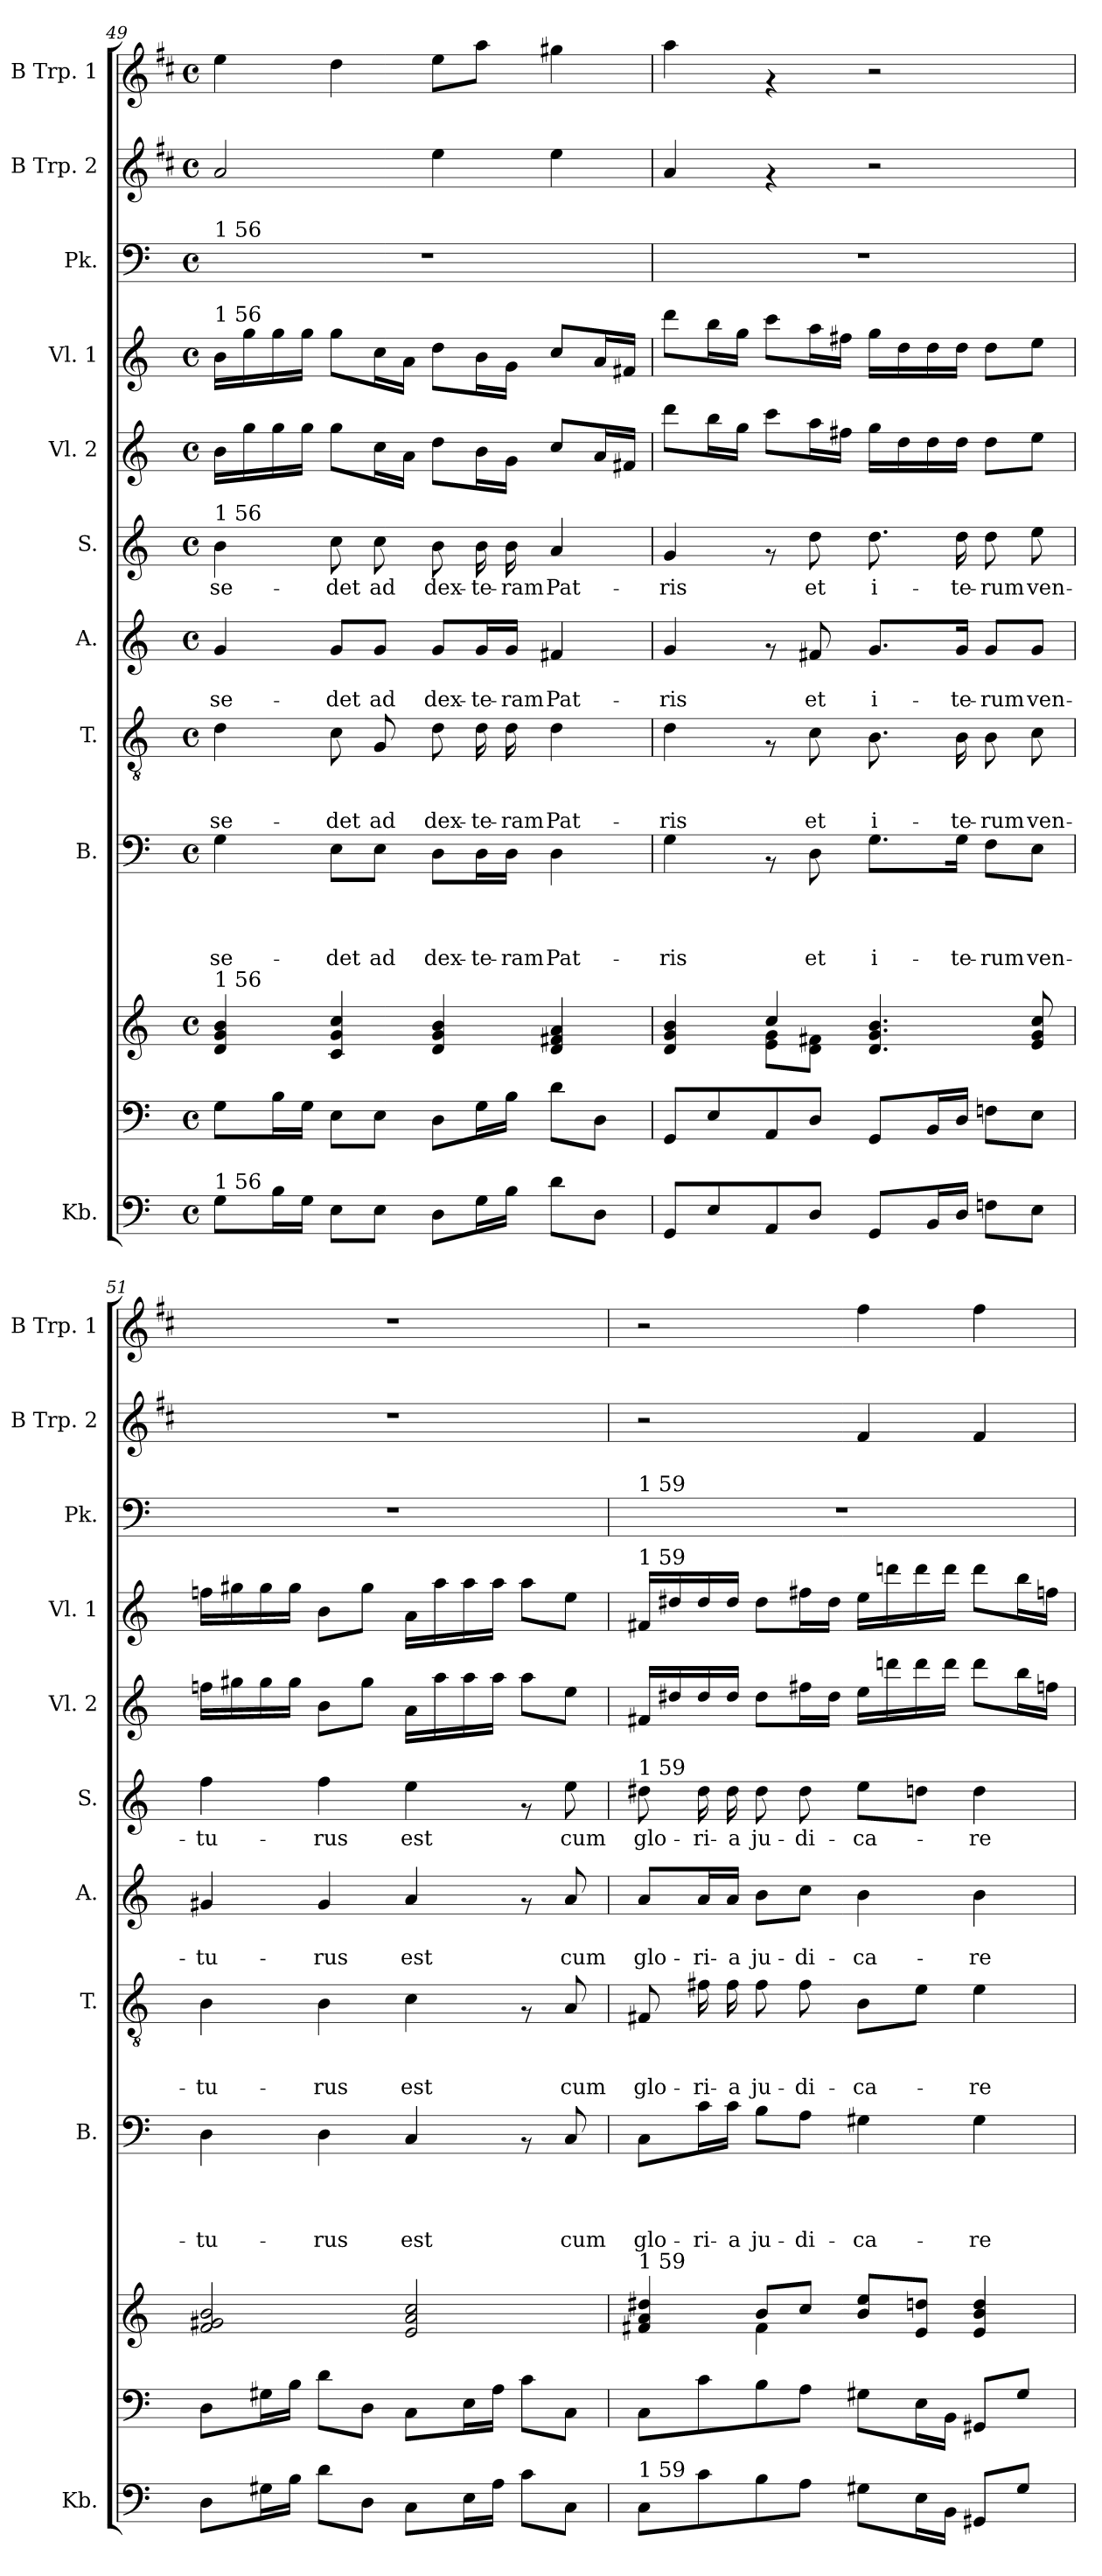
**kern	**kern	**kern	**kern	**text	**text	**text	**text	**kern	**text	**text	**text	**kern	**text	**text	**kern	**text	**kern	**kern	**kern	**kern	**kern
*part12	*part11	*part10	*part9	*part9	*part9	*part9	*part9	*part8	*part8	*part8	*part8	*part7	*part7	*part7	*part6	*part6	*part5	*part4	*part3	*part2	*part1
*staff12	*staff11	*staff10	*staff9	*staff9	*staff9	*staff9	*staff9	*staff8	*staff8	*staff8	*staff8	*staff7	*staff7	*staff7	*staff6	*staff6	*staff5	*staff4	*staff3	*staff2	*staff1
*I"Kb.	*	*	*I"B.	*	*	*	*	*I"T.	*	*	*	*I"A.	*	*	*I"S.	*	*I"Vl. 2	*I"Vl. 1	*I"Pk.	*I"B Trp. 2	*I"B Trp. 1
*I'Kb.	*	*	*I'B.	*	*	*	*	*I'T.	*	*	*	*I'A.	*	*	*I'S.	*	*I'Vl. 2	*I'Vl. 1	*I'Pk.	*I'B Trp. 2	*I'B Trp. 1
!!LO:PB:g=z
*clefF4	*clefF4	*clefG2	*clefF4	*	*	*	*	*clefGv2	*	*	*	*clefG2	*	*	*clefG2	*	*clefG2	*clefG2	*clefF4	*clefG2	*clefG2
*	*	*	*	*	*	*	*	*	*	*	*	*	*	*	*	*	*	*	*	*ITrd1c2	*ITrd1c2
*k[]	*k[]	*k[]	*k[]	*	*	*	*	*k[]	*	*	*	*k[]	*	*	*k[]	*	*k[]	*k[]	*k[]	*k[]	*k[]
*C:	*C:	*C:	*C:	*	*	*	*	*C:	*	*	*	*C:	*	*	*C:	*	*C:	*C:	*C:	*C:	*C:
*M4/4	*M4/4	*M4/4	*M4/4	*	*	*	*	*M4/4	*	*	*	*M4/4	*	*	*M4/4	*	*M4/4	*M4/4	*M4/4	*M4/4	*M4/4
*met(c)	*met(c)	*met(c)	*met(c)	*	*	*	*	*met(c)	*	*	*	*met(c)	*	*	*met(c)	*	*met(c)	*met(c)	*met(c)	*met(c)	*met(c)
=49	=49	=49	=49	=49	=49	=49	=49	=49	=49	=49	=49	=49	=49	=49	=49	=49	=49	=49	=49	=49	=49
!	!	!	!	!	!	!	!	!	!	!	!	!	!	!	!	!	!	!	!LO:TX:a:t=1 56	!	!
!	!	!	!	!	!	!	!	!	!	!	!	!	!	!	!	!	!	!LO:TX:a:t=1 56	!	!	!
!	!	!	!	!	!	!	!	!	!	!	!	!	!	!	!LO:TX:a:t=1 56	!	!	!	!	!	!
!	!	!LO:TX:a:t=1 56	!	!	!	!	!	!	!	!	!	!	!	!	!	!	!	!	!	!	!
!LO:TX:a:t=1 56	!	!	!	!	!	!	!	!	!	!	!	!	!	!	!	!	!	!	!	!	!
!	!	!	!	!	!	!	!LO:LY:b	!	!	!	!LO:LY:b	!	!	!LO:LY:b	!	!LO:LY:b	!	!	!	!	!
8G\L	8G\L	4d/ 4g/ 4b/	4G\	.	.	.	se-	4d\	.	.	se-	4g/	.	se-	4b\	se-	16b\LL	16b\LL	1r	2g/	4dd\
.	.	.	.	.	.	.	.	.	.	.	.	.	.	.	.	.	16gg\	16gg\	.	.	.
16B\L	16B\L	.	.	.	.	.	.	.	.	.	.	.	.	.	.	.	16gg\	16gg\	.	.	.
16G\JJ	16G\JJ	.	.	.	.	.	.	.	.	.	.	.	.	.	.	.	16gg\JJ	16gg\JJ	.	.	.
!	!	!	!	!	!	!	!LO:LY:b	!	!	!	!LO:LY:b	!	!	!LO:LY:b	!	!LO:LY:b	!	!	!	!	!
8E\L	8E\L	4c/ 4g/ 4cc/	8E\L	.	.	.	-det	8c\	.	.	-det	8g/L	.	-det	8cc\	-det	8gg\L	8gg\L	.	.	4cc\
!	!	!	!	!	!	!	!LO:LY:b	!	!	!	!LO:LY:b	!	!	!LO:LY:b	!	!LO:LY:b	!	!	!	!	!
8E\J	8E\J	.	8E\J	.	.	.	ad	8G/	.	.	ad	8g/J	.	ad	8cc\	ad	16cc\L	16cc\L	.	.	.
.	.	.	.	.	.	.	.	.	.	.	.	.	.	.	.	.	16a\JJ	16a\JJ	.	.	.
!	!	!	!	!	!	!	!LO:LY:b	!	!	!	!LO:LY:b	!	!	!LO:LY:b	!	!LO:LY:b	!	!	!	!	!
8D\L	8D\L	4d/ 4g/ 4b/	8D\L	.	.	.	dex-	8d\	.	.	dex-	8g/L	.	dex-	8b\	dex-	8dd\L	8dd\L	.	4dd\	8dd\L
!	!	!	!	!	!	!	!LO:LY:b	!	!	!	!LO:LY:b	!	!	!LO:LY:b	!	!LO:LY:b	!	!	!	!	!
16G\L	16G\L	.	16D\L	.	.	.	-te-	16d\	.	.	-te-	16g/L	.	-te-	16b\	-te-	16b\L	16b\L	.	.	8gg\J
!	!	!	!	!	!	!	!LO:LY:b	!	!	!	!LO:LY:b	!	!	!LO:LY:b	!	!LO:LY:b	!	!	!	!	!
16B\JJ	16B\JJ	.	16D\JJ	.	.	.	-ram	16d\	.	.	-ram	16g/JJ	.	-ram	16b\	-ram	16g\JJ	16g\JJ	.	.	.
!	!	!	!	!	!	!	!LO:LY:b	!	!	!	!LO:LY:b	!	!	!LO:LY:b	!	!LO:LY:b	!	!	!	!	!
8d\L	8d\L	4d/ 4f#X/ 4a/	4D\	.	.	.	Pat-	4d\	.	.	Pat-	4f#X/	.	Pat-	4a/	Pat-	8cc/L	8cc/L	.	4dd\	4ff#X\
8D\J	8D\J	.	.	.	.	.	.	.	.	.	.	.	.	.	.	.	16a/L	16a/L	.	.	.
.	.	.	.	.	.	.	.	.	.	.	.	.	.	.	.	.	16f#X/JJ	16f#X/JJ	.	.	.
=50	=50	=50	=50	=50	=50	=50	=50	=50	=50	=50	=50	=50	=50	=50	=50	=50	=50	=50	=50	=50	=50
*	*	*^	*	*	*	*	*	*	*	*	*	*	*	*	*	*	*	*	*	*	*
!	!	!	!	!	!	!	!	!LO:LY:b	!	!	!	!LO:LY:b	!	!	!LO:LY:b	!	!LO:LY:b	!	!	!	!	!
8GG/L	8GG/L	4d/ 4g/ 4b/	4ryy	4G\	.	.	.	-ris	4d\	.	.	-ris	4g/	.	-ris	4g/	-ris	8ddd\L	8ddd\L	1r	4g/	4gg\
8E/	8E/	.	.	.	.	.	.	.	.	.	.	.	.	.	.	.	.	16bb\L	16bb\L	.	.	.
.	.	.	.	.	.	.	.	.	.	.	.	.	.	.	.	.	.	16gg\JJ	16gg\JJ	.	.	.
8AA/	8AA/	4cc/	8e\ 8g\L	8rAA	.	.	.	.	8rF	.	.	.	8rf	.	.	8rf	.	8ccc\L	8ccc\L	.	4rf	4rf
!	!	!	!	!	!	!	!	!LO:LY:b	!	!	!	!LO:LY:b	!	!	!LO:LY:b	!	!LO:LY:b	!	!	!	!	!
8D/J	8D/J	.	8d\ 8f#X\J	8D\	.	.	.	et	8c\	.	.	et	8f#X/	.	et	8dd\	et	16aa\L	16aa\L	.	.	.
.	.	.	.	.	.	.	.	.	.	.	.	.	.	.	.	.	.	16ff#X\JJ	16ff#X\JJ	.	.	.
!	!	!	!	!	!	!	!	!LO:LY:b	!	!	!	!LO:LY:b	!	!	!LO:LY:b	!	!LO:LY:b	!	!	!	!	!
8GG/L	8GG/L	4.d/ 4.g/ 4.b/	2ryy	8.G\L	.	.	.	i-	8.B\	.	.	i-	8.g/L	.	i-	8.dd\	i-	16gg\LL	16gg\LL	.	2r	2r
.	.	.	.	.	.	.	.	.	.	.	.	.	.	.	.	.	.	16dd\	16dd\	.	.	.
16BB/L	16BB/L	.	.	.	.	.	.	.	.	.	.	.	.	.	.	.	.	16dd\	16dd\	.	.	.
!	!	!	!	!	!	!	!	!LO:LY:b	!	!	!	!LO:LY:b	!	!	!LO:LY:b	!	!LO:LY:b	!	!	!	!	!
16D/JJ	16D/JJ	.	.	16G\Jk	.	.	.	-te-	16B\	.	.	-te-	16g/Jk	.	-te-	16dd\	-te-	16dd\JJ	16dd\JJ	.	.	.
!	!	!	!	!	!	!	!	!LO:LY:b	!	!	!	!LO:LY:b	!	!	!LO:LY:b	!	!LO:LY:b	!	!	!	!	!
8Fn\L	8Fn\L	.	.	8F\L	.	.	.	-rum	8B\	.	.	-rum	8g/L	.	-rum	8dd\	-rum	8dd\L	8dd\L	.	.	.
!	!	!	!	!	!	!	!	!LO:LY:b	!	!	!	!LO:LY:b	!	!	!LO:LY:b	!	!LO:LY:b	!	!	!	!	!
8E\J	8E\J	8e/ 8g/ 8cc/	.	8E\J	.	.	.	ven-	8c\	.	.	ven-	8g/J	.	ven-	8ee\	ven-	8ee\J	8ee\J	.	.	.
*	*	*v	*v	*	*	*	*	*	*	*	*	*	*	*	*	*	*	*	*	*	*	*
=51	=51	=51	=51	=51	=51	=51	=51	=51	=51	=51	=51	=51	=51	=51	=51	=51	=51	=51	=51	=51	=51
!	!	!	!	!	!	!	!LO:LY:b	!	!	!	!LO:LY:b	!	!	!LO:LY:b	!	!LO:LY:b	!	!	!	!	!
8D\L	8D\L	2f/ 2g#X/ 2b/	4D\	.	.	.	-tu-	4B\	.	.	-tu-	4g#X/	.	-tu-	4ff\	-tu-	16ffn\LL	16ffn\LL	1r	1r	1r
.	.	.	.	.	.	.	.	.	.	.	.	.	.	.	.	.	16gg#X\	16gg#X\	.	.	.
16G#X\L	16G#X\L	.	.	.	.	.	.	.	.	.	.	.	.	.	.	.	16gg#\	16gg#\	.	.	.
16B\JJ	16B\JJ	.	.	.	.	.	.	.	.	.	.	.	.	.	.	.	16gg#\JJ	16gg#\JJ	.	.	.
!	!	!	!	!	!	!	!LO:LY:b	!	!	!	!LO:LY:b	!	!	!LO:LY:b	!	!LO:LY:b	!	!	!	!	!
8d\L	8d\L	.	4D\	.	.	.	-rus	4B\	.	.	-rus	4g#/	.	-rus	4ff\	-rus	8b\L	8b\L	.	.	.
8D\J	8D\J	.	.	.	.	.	.	.	.	.	.	.	.	.	.	.	8gg#\J	8gg#\J	.	.	.
!	!	!	!	!	!	!	!LO:LY:b	!	!	!	!LO:LY:b	!	!	!LO:LY:b	!	!LO:LY:b	!	!	!	!	!
8C\L	8C\L	2e/ 2a/ 2cc/	4C/	.	.	.	est	4c\	.	.	est	4a/	.	est	4ee\	est	16a\LL	16a\LL	.	.	.
.	.	.	.	.	.	.	.	.	.	.	.	.	.	.	.	.	16aa\	16aa\	.	.	.
16E\L	16E\L	.	.	.	.	.	.	.	.	.	.	.	.	.	.	.	16aa\	16aa\	.	.	.
16A\JJ	16A\JJ	.	.	.	.	.	.	.	.	.	.	.	.	.	.	.	16aa\JJ	16aa\JJ	.	.	.
8c\L	8c\L	.	8rAA	.	.	.	.	8rF	.	.	.	8rf	.	.	8rf	.	8aa\L	8aa\L	.	.	.
!	!	!	!	!	!	!	!LO:LY:b	!	!	!	!LO:LY:b	!	!	!LO:LY:b	!	!LO:LY:b	!	!	!	!	!
8C\J	8C\J	.	8C/	.	.	.	cum	8A/	.	.	cum	8a/	.	cum	8ee\	cum	8ee\J	8ee\J	.	.	.
!!LO:PB:g=z
=52	=52	=52	=52	=52	=52	=52	=52	=52	=52	=52	=52	=52	=52	=52	=52	=52	=52	=52	=52	=52	=52
*	*	*^	*	*	*	*	*	*	*	*	*	*	*	*	*	*	*	*	*	*	*
!	!	!	!	!	!	!	!	!	!	!	!	!	!	!	!	!	!	!	!	!LO:TX:a:t=1 59	!	!
!	!	!	!	!	!	!	!	!	!	!	!	!	!	!	!	!	!	!	!LO:TX:a:t=1 59	!	!	!
!	!	!	!	!	!	!	!	!	!	!	!	!	!	!	!	!LO:TX:a:t=1 59	!	!	!	!	!	!
!	!	!LO:TX:a:t=1 59	!	!	!	!	!	!	!	!	!	!	!	!	!	!	!	!	!	!	!	!
!LO:TX:a:t=1 59	!	!	!	!	!	!	!	!	!	!	!	!	!	!	!	!	!	!	!	!	!	!
!	!	!	!	!	!	!	!	!LO:LY:b	!	!	!	!LO:LY:b	!	!	!LO:LY:b	!	!LO:LY:b	!	!	!	!	!
8C\L	8C\L	4f#X/ 4a/ 4dd#X/	4ryy	8C\L	.	.	.	glo-	8F#X/	.	.	glo-	8a/L	.	glo-	8dd#X\	glo-	16f#X/LL	16f#X/LL	1r	2r	2r
.	.	.	.	.	.	.	.	.	.	.	.	.	.	.	.	.	.	16dd#X/	16dd#X/	.	.	.
!	!	!	!	!	!	!	!	!LO:LY:b	!	!	!	!LO:LY:b	!	!	!LO:LY:b	!	!LO:LY:b	!	!	!	!	!
8c\	8c\	.	.	16c\L	.	.	.	-ri-	16f#X\	.	.	-ri-	16a/L	.	-ri-	16dd#\	-ri-	16dd#/	16dd#/	.	.	.
!	!	!	!	!	!	!	!	!LO:LY:b	!	!	!	!LO:LY:b	!	!	!LO:LY:b	!	!LO:LY:b	!	!	!	!	!
.	.	.	.	16c\JJ	.	.	.	-a	16f#\	.	.	-a	16a/JJ	.	-a	16dd#\	-a	16dd#/JJ	16dd#/JJ	.	.	.
!	!	!	!	!	!	!	!	!LO:LY:b	!	!	!	!LO:LY:b	!	!	!LO:LY:b	!	!LO:LY:b	!	!	!	!	!
8B\	8B\	8b/L	4f#\	8B\L	.	.	.	ju-	8f#\	.	.	ju-	8b\L	.	ju-	8dd#\	ju-	8dd#\L	8dd#\L	.	.	.
!	!	!	!	!	!	!	!	!LO:LY:b	!	!	!	!LO:LY:b	!	!	!LO:LY:b	!	!LO:LY:b	!	!	!	!	!
8A\J	8A\J	8cc/J	.	8A\J	.	.	.	-di-	8f#\	.	.	-di-	8cc\J	.	-di-	8dd#\	-di-	16ff#X\L	16ff#X\L	.	.	.
.	.	.	.	.	.	.	.	.	.	.	.	.	.	.	.	.	.	16dd#\JJ	16dd#\JJ	.	.	.
!	!	!	!	!	!	!	!	!LO:LY:b	!	!	!	!LO:LY:b	!	!	!LO:LY:b	!	!LO:LY:b	!	!	!	!	!
8G#X\L	8G#X\L	8b/ 8ee/L	2ryy	4G#X\	.	.	.	-ca-	8B\L	.	.	-ca-	4b\	.	-ca-	8ee\L	-ca-	16ee\LL	16ee\LL	.	4e/	4ee\
.	.	.	.	.	.	.	.	.	.	.	.	.	.	.	.	.	.	16dddn\	16dddn\	.	.	.
16E\L	16E\L	8e/ 8ddn/J	.	.	.	.	.	.	8e\J	.	.	.	.	.	.	8ddn\J	.	16ddd\	16ddd\	.	.	.
16BB\JJ	16BB\JJ	.	.	.	.	.	.	.	.	.	.	.	.	.	.	.	.	16ddd\JJ	16ddd\JJ	.	.	.
!	!	!	!	!	!	!	!	!LO:LY:b	!	!	!	!LO:LY:b	!	!	!LO:LY:b	!	!LO:LY:b	!	!	!	!	!
8GG#X/L	8GG#X/L	4e/ 4b/ 4dd/	.	4G#\	.	.	.	-re	4e\	.	.	-re	4b\	.	-re	4dd\	-re	8ddd\L	8ddd\L	.	4e/	4ee\
8G#/J	8G#/J	.	.	.	.	.	.	.	.	.	.	.	.	.	.	.	.	16bb\L	16bb\L	.	.	.
.	.	.	.	.	.	.	.	.	.	.	.	.	.	.	.	.	.	16ffn\JJ	16ffn\JJ	.	.	.
*	*	*v	*v	*	*	*	*	*	*	*	*	*	*	*	*	*	*	*	*	*	*	*
=	=	=	=	=	=	=	=	=	=	=	=	=	=	=	=	=	=	=	=	=	=
*-	*-	*-	*-	*-	*-	*-	*-	*-	*-	*-	*-	*-	*-	*-	*-	*-	*-	*-	*-	*-	*-
